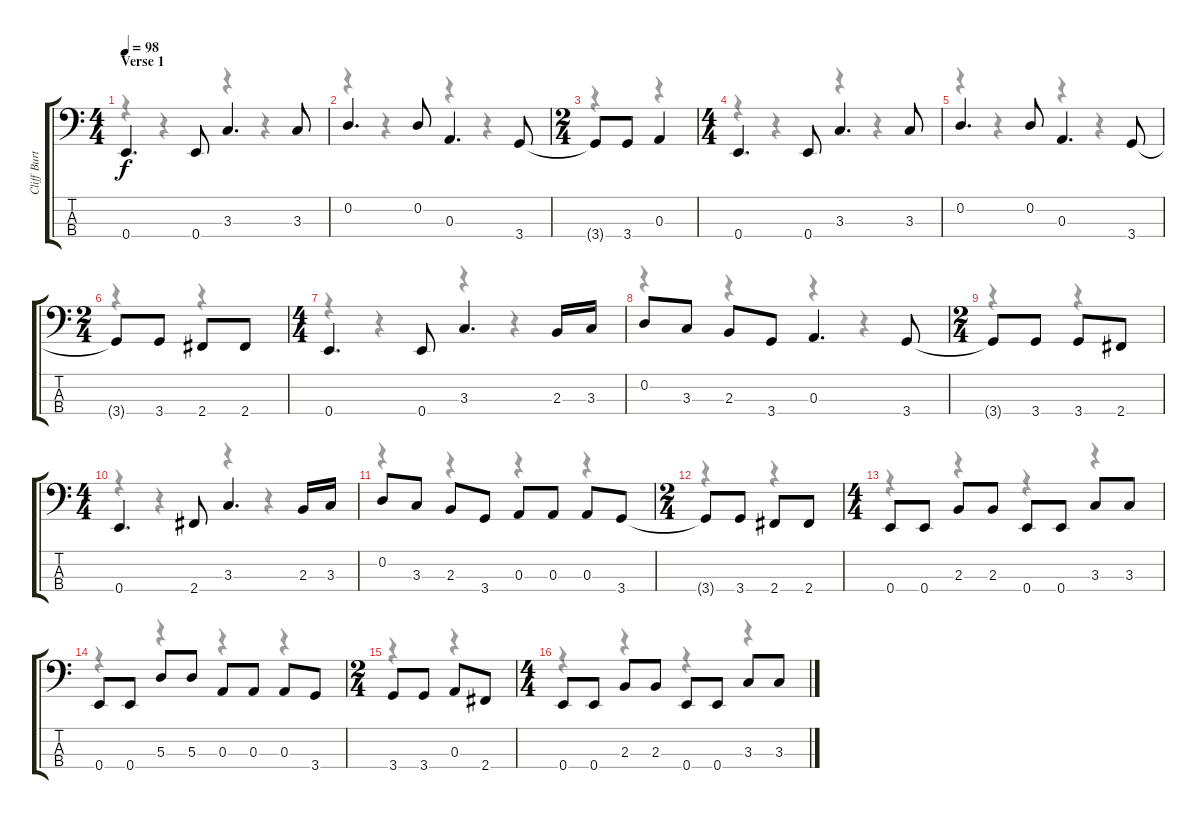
\track ("Cliff Burton" "Cliff Burt") {instrument electricbassfinger}
\staff {score tabs}
\tuning (G2 D2 A1 E1) {hide}
\voice
\ts (4 4)
\section ("" "Verse 1")
\tempo 98
\clef f4
\ks c
0.4.4{d dy f} 0.4.8 3.3.4{d} 3.3.8 |
0.2.4{d} 0.2.8 0.3.4{d} 3.4.8 |
\ts (2 4)
3.4{t}.8 3.4.8 0.3.4 |
\ts (4 4)
0.4.4{d} 0.4.8 3.3.4{d} 3.3.8 |
0.2.4{d} 0.2.8 0.3.4{d} 3.4.8 |
\ts (2 4)
3.4{t}.8 3.4.8 2.4.8 2.4.8 |
\ts (4 4)
0.4.4{d} 0.4.8 3.3.4{d} 2.3.16 3.3.16 |
0.2.8 3.3.8 2.3.8 3.4.8 0.3.4{d} 3.4.8 |
\ts (2 4)
3.4{t}.8 3.4.8 3.4.8 2.4.8 |
\ts (4 4)
0.4.4{d} 2.4.8 3.3.4{d} 2.3.16 3.3.16 |
0.2.8 3.3.8 2.3.8 3.4.8 0.3.8 0.3.8 0.3.8 3.4.8 |
\ts (2 4)
3.4{t}.8 3.4.8 2.4.8 2.4.8 |
\ts (4 4)
0.4.8 0.4.8 2.3.8 2.3.8 0.4.8 0.4.8 3.3.8 3.3.8 |
0.4.8 0.4.8 5.3.8 5.3.8 0.3.8 0.3.8 0.3.8 3.4.8 |
\ts (2 4)
3.4.8 3.4.8 0.3.8 2.4.8 |
\ts (4 4)
0.4.8 0.4.8 2.3.8 2.3.8 0.4.8 0.4.8 3.3.8 3.3.8
\voice
\clef f4
\ottava regular
\simile none
\ks c
r.4{dy f} r.4 r.4 r.4 |
r.4 r.4 r.4 r.4 |
r.4 r.4 |
r.4 r.4 r.4 r.4 |
r.4 r.4 r.4 r.4 |
r.4 r.4 |
r.4 r.4 r.4 r.4 |
r.4 r.4 r.4 r.4 |
r.4 r.4 |
r.4 r.4 r.4 r.4 |
r.4 r.4 r.4 r.4 |
r.4 r.4 |
r.4 r.4 r.4 r.4 |
r.4 r.4 r.4 r.4 |
r.4 r.4 |
r.4 r.4 r.4 r.4
